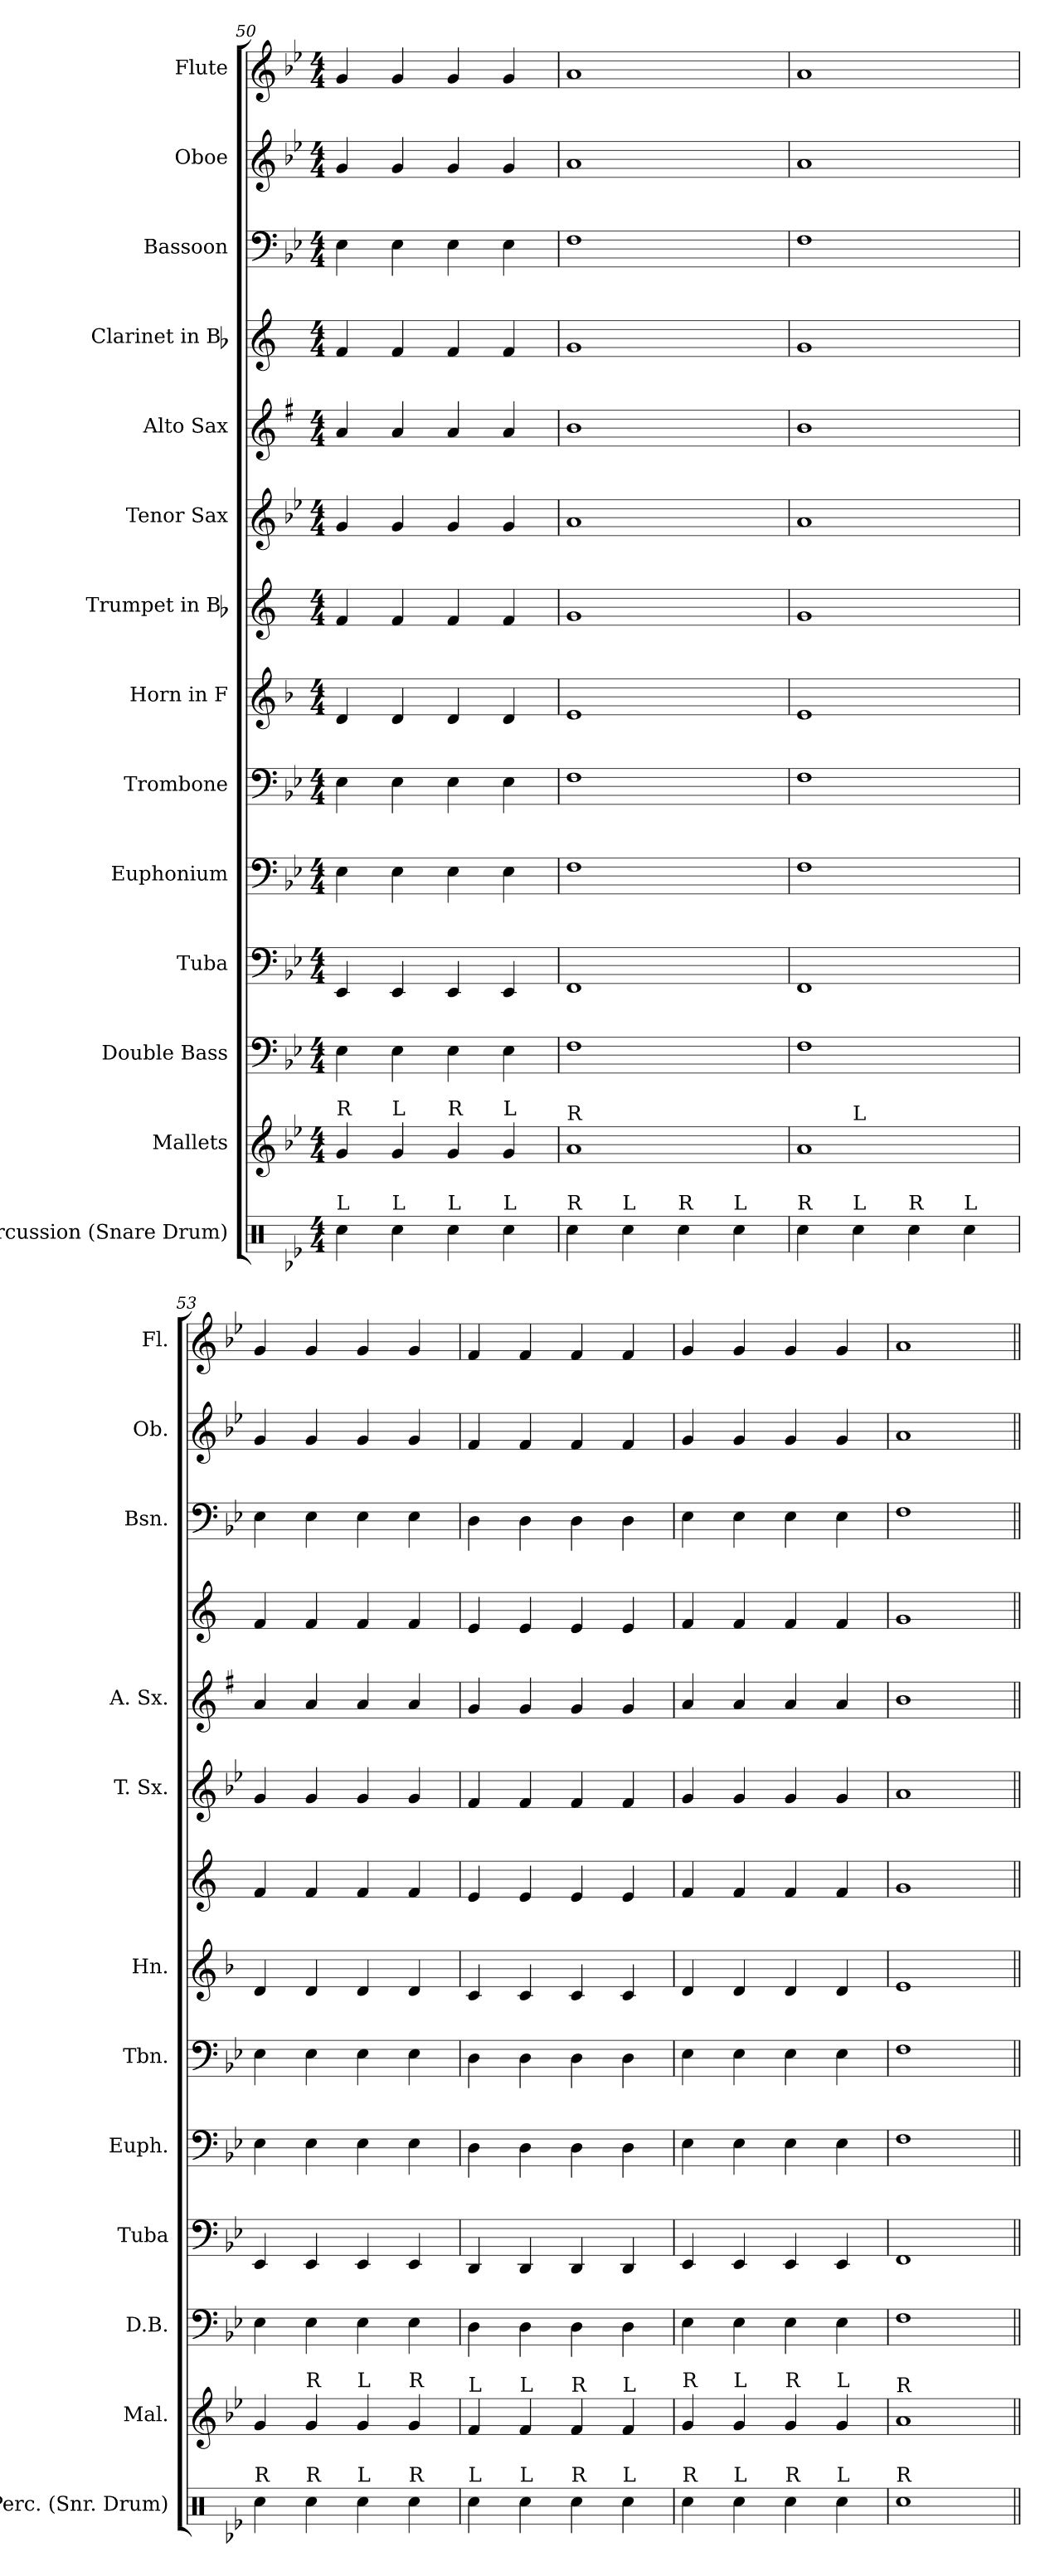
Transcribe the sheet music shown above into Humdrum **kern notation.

**kern	**kern	**kern	**kern	**kern	**kern	**kern	**kern	**kern	**kern	**kern	**kern	**kern	**kern
*part14	*part13	*part12	*part11	*part10	*part9	*part8	*part7	*part6	*part5	*part4	*part3	*part2	*part1
*staff14	*staff13	*staff12	*staff11	*staff10	*staff9	*staff8	*staff7	*staff6	*staff5	*staff4	*staff3	*staff2	*staff1
*I"Percussion (Snare Drum)	*I"Mallets	*I"Double Bass	*I"Tuba	*I"Euphonium	*I"Trombone	*I"Horn in F	*I"Trumpet in Bb	*I"Tenor Sax	*I"Alto Sax	*I"Clarinet in Bb	*I"Bassoon	*I"Oboe	*I"Flute
*I'Perc. (Snr. Drum)	*I'Mal.	*I'D.B.	*I'Tuba	*I'Euph.	*I'Tbn.	*I'Hn.	*	*I'T. Sx.	*I'A. Sx.	*	*I'Bsn.	*I'Ob.	*I'Fl.
*clefX	*clefG2	*clefF4	*clefF4	*clefF4	*clefF4	*clefG2	*clefG2	*clefG2	*clefG2	*clefG2	*clefF4	*clefG2	*clefG2
*	*	*ITrd7c12	*	*	*	*ITrd4c7	*ITrd1c2	*ITrd8c14	*ITrd5c9	*ITrd1c2	*	*	*
*k[b-e-]	*k[b-e-]	*k[b-e-]	*k[b-e-]	*k[b-e-]	*k[b-e-]	*k[b-e-]	*k[b-e-]	*k[b-e-]	*k[b-e-]	*k[b-e-]	*k[b-e-]	*k[b-e-]	*k[b-e-]
*B-:	*B-:	*B-:	*B-:	*B-:	*B-:	*B-:	*B-:	*B-:	*B-:	*B-:	*B-:	*B-:	*B-:
*M4/4	*M4/4	*M4/4	*M4/4	*M4/4	*M4/4	*M4/4	*M4/4	*M4/4	*M4/4	*M4/4	*M4/4	*M4/4	*M4/4
=50	=50	=50	=50	=50	=50	=50	=50	=50	=50	=50	=50	=50	=50
!	!LO:TX:a:t=R	!	!	!	!	!	!	!	!	!	!	!	!
!LO:TX:a:t=L	!	!	!	!	!	!	!	!	!	!	!	!	!
4Rcc\	4g/	4EE-\	4EE-/	4E-\	4E-\	4G/	4e-/	4G/	4c/	4e-/	4E-\	4g/	4g/
!	!LO:TX:a:t=L	!	!	!	!	!	!	!	!	!	!	!	!
!LO:TX:a:t=L	!	!	!	!	!	!	!	!	!	!	!	!	!
4Rcc\	4g/	4EE-\	4EE-/	4E-\	4E-\	4G/	4e-/	4G/	4c/	4e-/	4E-\	4g/	4g/
!	!LO:TX:a:t=R	!	!	!	!	!	!	!	!	!	!	!	!
!LO:TX:a:t=L	!	!	!	!	!	!	!	!	!	!	!	!	!
4Rcc\	4g/	4EE-\	4EE-/	4E-\	4E-\	4G/	4e-/	4G/	4c/	4e-/	4E-\	4g/	4g/
!	!LO:TX:a:t=L	!	!	!	!	!	!	!	!	!	!	!	!
!LO:TX:a:t=L	!	!	!	!	!	!	!	!	!	!	!	!	!
4Rcc\	4g/	4EE-\	4EE-/	4E-\	4E-\	4G/	4e-/	4G/	4c/	4e-/	4E-\	4g/	4g/
=51	=51	=51	=51	=51	=51	=51	=51	=51	=51	=51	=51	=51	=51
!	!LO:TX:a:t=R	!	!	!	!	!	!	!	!	!	!	!	!
!LO:TX:a:t=R	!	!	!	!	!	!	!	!	!	!	!	!	!
4Rcc\	1a	1FF	1FF	1F	1F	1A	1f	1A	1d	1f	1F	1a	1a
!LO:TX:a:t=L	!	!	!	!	!	!	!	!	!	!	!	!	!
4Rcc\	.	.	.	.	.	.	.	.	.	.	.	.	.
!LO:TX:a:t=R	!	!	!	!	!	!	!	!	!	!	!	!	!
4Rcc\	.	.	.	.	.	.	.	.	.	.	.	.	.
!LO:TX:a:t=L	!	!	!	!	!	!	!	!	!	!	!	!	!
4Rcc\	.	.	.	.	.	.	.	.	.	.	.	.	.
=52	=52	=52	=52	=52	=52	=52	=52	=52	=52	=52	=52	=52	=52
!LO:TX:a:t=R	!	!	!	!	!	!	!	!	!	!	!	!	!
*	*^	*	*	*	*	*	*	*	*	*	*	*	*
4Rcc\	1a	4ryy	1FF	1FF	1F	1F	1A	1f	1A	1d	1f	1F	1a	1a
!	!	!LO:TX:a:t=L	!	!	!	!	!	!	!	!	!	!	!	!
!LO:TX:a:t=L	!	!	!	!	!	!	!	!	!	!	!	!	!	!
4Rcc\	.	2.ryy	.	.	.	.	.	.	.	.	.	.	.	.
!LO:TX:a:t=R	!	!	!	!	!	!	!	!	!	!	!	!	!	!
4Rcc\	.	.	.	.	.	.	.	.	.	.	.	.	.	.
!LO:TX:a:t=L	!	!	!	!	!	!	!	!	!	!	!	!	!	!
4Rcc\	.	.	.	.	.	.	.	.	.	.	.	.	.	.
=53	=53	=53	=53	=53	=53	=53	=53	=53	=53	=53	=53	=53	=53	=53
!	!LO:TX:a:t=R	!	!	!	!	!	!	!	!	!	!	!	!	!
!LO:TX:a:t=R	!	!	!	!	!	!	!	!	!	!	!	!	!	!
*	*v	*v	*	*	*	*	*	*	*	*	*	*	*	*
4Rcc\	4g/	4EE-\	4EE-/	4E-\	4E-\	4G/	4e-/	4G/	4c/	4e-/	4E-\	4g/	4g/
!	!LO:TX:a:t=R	!	!	!	!	!	!	!	!	!	!	!	!
!LO:TX:a:t=R	!	!	!	!	!	!	!	!	!	!	!	!	!
4Rcc\	4g/	4EE-\	4EE-/	4E-\	4E-\	4G/	4e-/	4G/	4c/	4e-/	4E-\	4g/	4g/
!	!LO:TX:a:t=L	!	!	!	!	!	!	!	!	!	!	!	!
!LO:TX:a:t=L	!	!	!	!	!	!	!	!	!	!	!	!	!
4Rcc\	4g/	4EE-\	4EE-/	4E-\	4E-\	4G/	4e-/	4G/	4c/	4e-/	4E-\	4g/	4g/
!	!LO:TX:a:t=R	!	!	!	!	!	!	!	!	!	!	!	!
!LO:TX:a:t=R	!	!	!	!	!	!	!	!	!	!	!	!	!
4Rcc\	4g/	4EE-\	4EE-/	4E-\	4E-\	4G/	4e-/	4G/	4c/	4e-/	4E-\	4g/	4g/
=54	=54	=54	=54	=54	=54	=54	=54	=54	=54	=54	=54	=54	=54
!	!LO:TX:a:t=L	!	!	!	!	!	!	!	!	!	!	!	!
!LO:TX:a:t=L	!	!	!	!	!	!	!	!	!	!	!	!	!
4Rcc\	4f/	4DD\	4DD/	4D\	4D\	4F/	4d/	4F/	4B-/	4d/	4D\	4f/	4f/
!	!LO:TX:a:t=L	!	!	!	!	!	!	!	!	!	!	!	!
!LO:TX:a:t=L	!	!	!	!	!	!	!	!	!	!	!	!	!
4Rcc\	4f/	4DD\	4DD/	4D\	4D\	4F/	4d/	4F/	4B-/	4d/	4D\	4f/	4f/
!	!LO:TX:a:t=R	!	!	!	!	!	!	!	!	!	!	!	!
!LO:TX:a:t=R	!	!	!	!	!	!	!	!	!	!	!	!	!
4Rcc\	4f/	4DD\	4DD/	4D\	4D\	4F/	4d/	4F/	4B-/	4d/	4D\	4f/	4f/
!	!LO:TX:a:t=L	!	!	!	!	!	!	!	!	!	!	!	!
!LO:TX:a:t=L	!	!	!	!	!	!	!	!	!	!	!	!	!
4Rcc\	4f/	4DD\	4DD/	4D\	4D\	4F/	4d/	4F/	4B-/	4d/	4D\	4f/	4f/
=55	=55	=55	=55	=55	=55	=55	=55	=55	=55	=55	=55	=55	=55
!	!LO:TX:a:t=R	!	!	!	!	!	!	!	!	!	!	!	!
!LO:TX:a:t=R	!	!	!	!	!	!	!	!	!	!	!	!	!
4Rcc\	4g/	4EE-\	4EE-/	4E-\	4E-\	4G/	4e-/	4G/	4c/	4e-/	4E-\	4g/	4g/
!	!LO:TX:a:t=L	!	!	!	!	!	!	!	!	!	!	!	!
!LO:TX:a:t=L	!	!	!	!	!	!	!	!	!	!	!	!	!
4Rcc\	4g/	4EE-\	4EE-/	4E-\	4E-\	4G/	4e-/	4G/	4c/	4e-/	4E-\	4g/	4g/
!	!LO:TX:a:t=R	!	!	!	!	!	!	!	!	!	!	!	!
!LO:TX:a:t=R	!	!	!	!	!	!	!	!	!	!	!	!	!
4Rcc\	4g/	4EE-\	4EE-/	4E-\	4E-\	4G/	4e-/	4G/	4c/	4e-/	4E-\	4g/	4g/
!	!LO:TX:a:t=L	!	!	!	!	!	!	!	!	!	!	!	!
!LO:TX:a:t=L	!	!	!	!	!	!	!	!	!	!	!	!	!
4Rcc\	4g/	4EE-\	4EE-/	4E-\	4E-\	4G/	4e-/	4G/	4c/	4e-/	4E-\	4g/	4g/
=56	=56	=56	=56	=56	=56	=56	=56	=56	=56	=56	=56	=56	=56
!	!LO:TX:a:t=R	!	!	!	!	!	!	!	!	!	!	!	!
!LO:TX:a:t=R	!	!	!	!	!	!	!	!	!	!	!	!	!
1Rcc	1a	1FF	1FF	1F	1F	1A	1f	1A	1d	1f	1F	1a	1a
=||	=||	=||	=||	=||	=||	=||	=||	=||	=||	=||	=||	=||	=||
*-	*-	*-	*-	*-	*-	*-	*-	*-	*-	*-	*-	*-	*-
